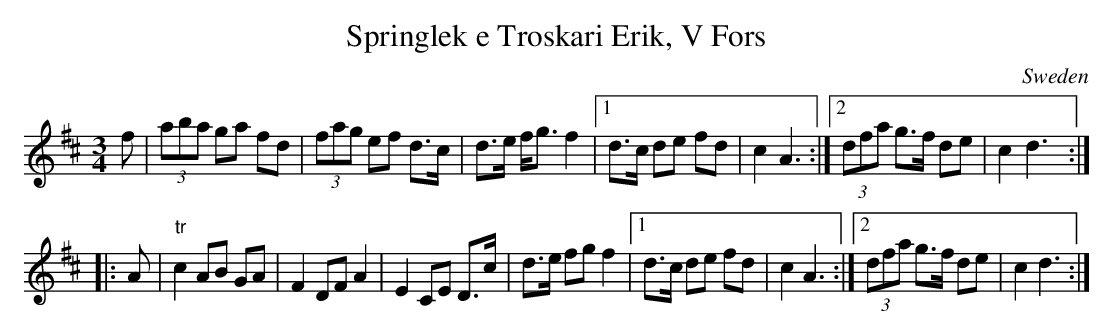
X:1
T:Springlek e Troskari Erik, V Fors
O:Sweden
M:3/4
K:D
f|\
(3aba ga fd|(3fag ef d>c|d>e f<g f2\
|1  d>c de fd|c2 A3\
:|2 (3dfa g>f de|c2 d3 :|
|:A|\
"tr"c2 AB GA|F2 DF A2|E2 CE D>c|d>e fg f2\
|1  d>c de fd|c2 A3 \
:|2 (3dfa g>f de|c2 d3:|
